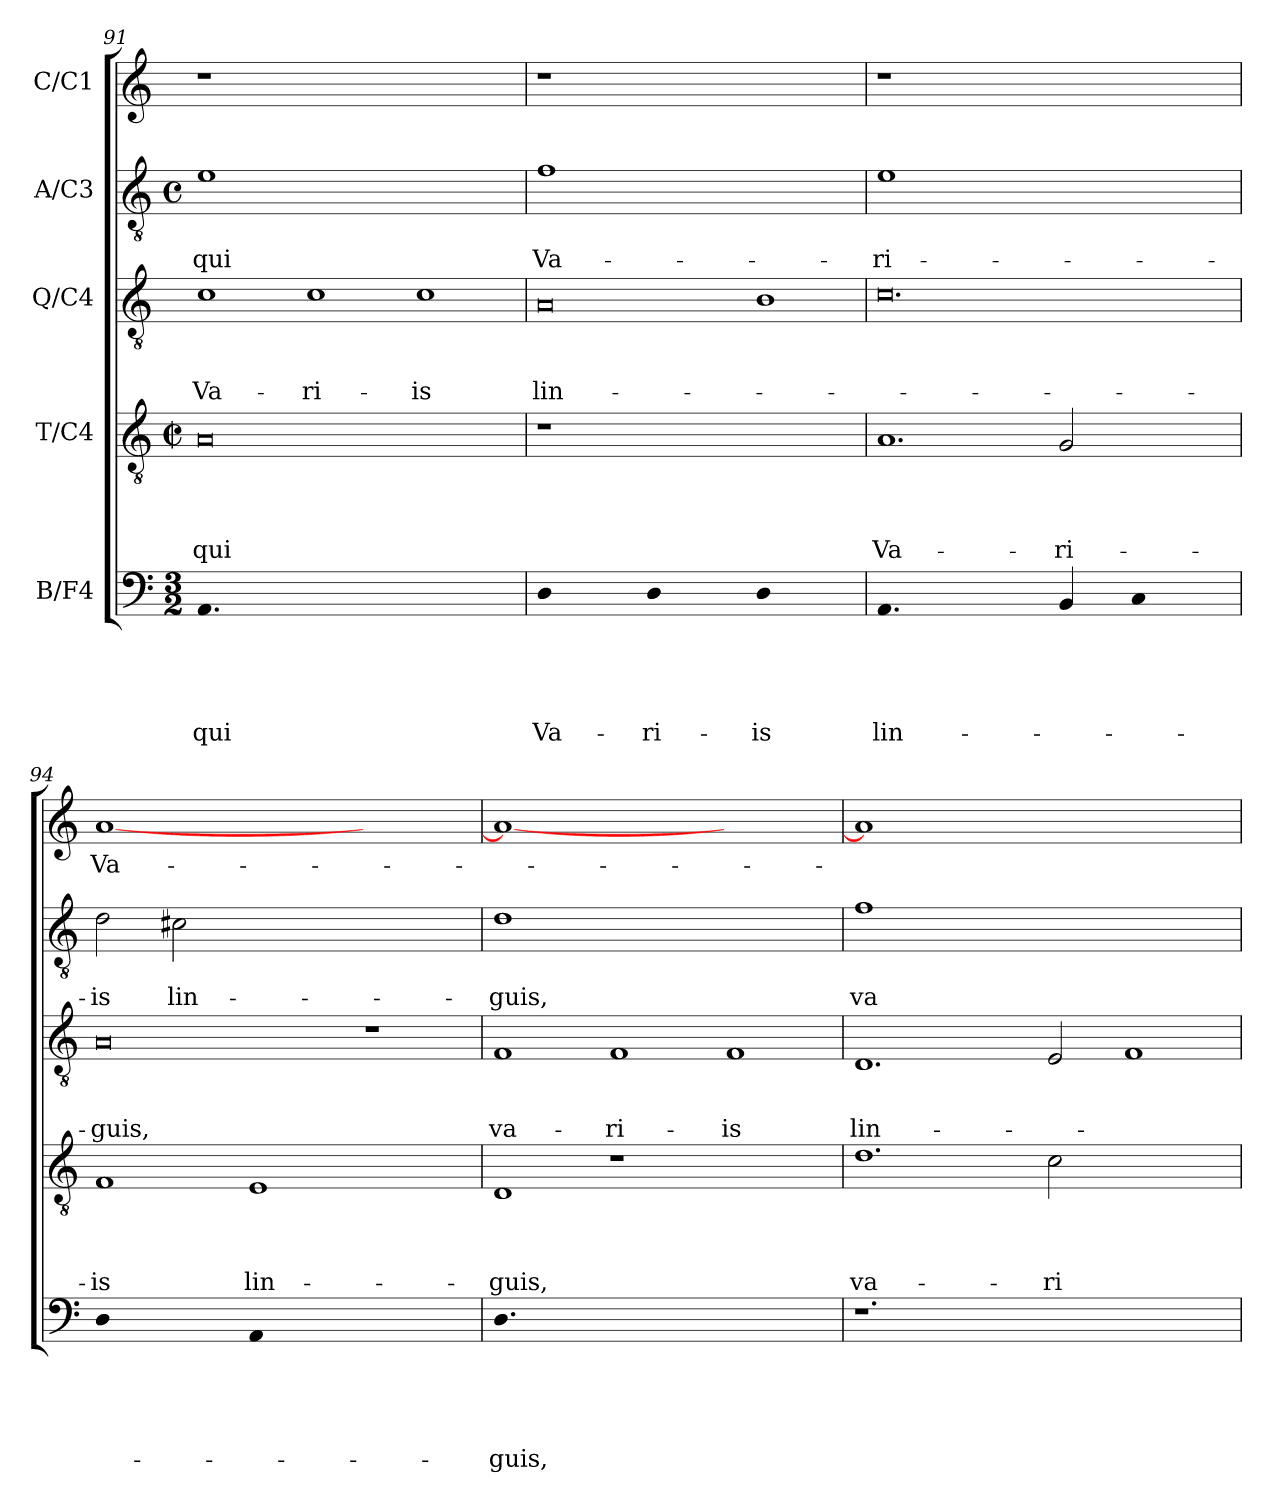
**kern	**text	**text	**text	**text	**text	**kern	**text	**text	**text	**text	**kern	**text	**text	**text	**kern	**text	**text	**kern	**text
*part5	*part5	*part5	*part5	*part5	*part5	*part4	*part4	*part4	*part4	*part4	*part3	*part3	*part3	*part3	*part2	*part2	*part2	*part1	*part1
*staff5	*staff5	*staff5	*staff5	*staff5	*staff5	*staff4	*staff4	*staff4	*staff4	*staff4	*staff3	*staff3	*staff3	*staff3	*staff2	*staff2	*staff2	*staff1	*staff1
*I"B/F4	*	*	*	*	*	*I"T/C4	*	*	*	*	*I"Q/C4	*	*	*	*I"A/C3	*	*	*I"C/C1	*
*clefF4	*	*	*	*	*	*clefGv2	*	*	*	*	*clefGv2	*	*	*	*clefGv2	*	*	*clefG2	*
*k[]	*	*	*	*	*	*k[]	*	*	*	*	*k[]	*	*	*	*k[]	*	*	*k[]	*
*C:	*	*	*	*	*	*C:	*	*	*	*	*C:	*	*	*	*C:	*	*	*C:	*
*M3/2	*	*	*	*	*	*M2/2	*	*	*	*	*	*	*	*	*M4/4	*	*	*	*
*	*	*	*	*	*	*met(c|)	*	*	*	*	*	*	*	*	*met(c)	*	*	*	*
=91	=91	=91	=91	=91	=91	=91	=91	=91	=91	=91	=91	=91	=91	=91	=91	=91	=91	=91	=91
!LO:N:head=solid	!	!	!	!	!LO:LY:b	!	!	!	!	!LO:LY:b	!	!	!	!LO:LY:b	!	!	!LO:LY:b	!	!
0.AA	.	.	.	.	-qui	0A	.	.	.	-qui	1c<	.	.	Va-	1e>	.	-qui	1r	.
!	!	!	!	!	!	!	!	!	!	!	!	!	!	!LO:LY:b	!	!	!	!	!
.	.	.	.	.	.	.	.	.	.	.	1c	.	.	-ri-	0ryy	.	.	0ryy	.
!	!	!	!	!	!	!	!	!	!	!	!	!	!	!LO:LY:b	!	!	!	!	!
.	.	.	.	.	.	1ryy	.	.	.	.	1c	.	.	-is	.	.	.	.	.
=92	=92	=92	=92	=92	=92	=92	=92	=92	=92	=92	=92	=92	=92	=92	=92	=92	=92	=92	=92
!LO:N:head=solid	!	!	!	!	!LO:LY:b	!	!	!	!	!	!	!	!	!LO:LY:b	!	!	!LO:LY:b	!	!
1D	.	.	.	.	Va-	1r	.	.	.	.	0A	.	.	lin-	1f	.	Va-	1r	.
!LO:N:head=solid	!	!	!	!	!LO:LY:b	!	!	!	!	!	!	!	!	!	!	!	!	!	!
1D	.	.	.	.	-ri-	0ryy	.	.	.	.	.	.	.	.	0ryy	.	.	0ryy	.
!LO:N:head=solid	!	!	!	!	!LO:LY:b	!	!	!	!	!	!	!	!	!	!	!	!	!	!
1D	.	.	.	.	-is	.	.	.	.	.	1B	.	.	.	.	.	.	.	.
=93	=93	=93	=93	=93	=93	=93	=93	=93	=93	=93	=93	=93	=93	=93	=93	=93	=93	=93	=93
!LO:N:head=solid	!	!	!	!	!LO:LY:b	!	!	!	!	!LO:LY:b	!	!	!	!	!	!	!LO:LY:b	!	!
1.AA	.	.	.	.	lin-	1.A	.	.	.	Va-	0.c	.	.	.	1e	.	-ri-	1r	.
.	.	.	.	.	.	.	.	.	.	.	.	.	.	.	0ryy	.	.	0ryy	.
!LO:N:head=solid	!	!	!	!	!	!	!	!	!	!LO:LY:b	!	!	!	!	!	!	!	!	!
2BB/	.	.	.	.	.	2G/	.	.	.	-ri-	.	.	.	.	.	.	.	.	.
!LO:N:head=solid	!	!	!	!	!	!	!	!	!	!	!	!	!	!	!	!	!	!	!
1C	.	.	.	.	.	1ryy	.	.	.	.	.	.	.	.	.	.	.	.	.
=94	=94	=94	=94	=94	=94	=94	=94	=94	=94	=94	=94	=94	=94	=94	=94	=94	=94	=94	=94
!LO:N:head=solid	!	!	!	!	!	!	!	!	!	!LO:LY:b	!	!	!	!LO:LY:b	!	!	!LO:LY:b	!	!LO:LY:b
1D	.	.	.	.	.	1F	.	.	.	-is	0A	.	.	-guis,	2d\	.	-is	[1a	Va-
!	!	!	!	!	!	!	!	!	!	!	!	!	!	!	!	!	!LO:LY:b	!	!
.	.	.	.	.	.	.	.	.	.	.	.	.	.	.	2c#X\	.	lin-	.	.
!LO:N:head=solid	!	!	!	!	!	!	!	!	!	!LO:LY:b	!	!	!	!	!	!	!	!	!
0AA	.	.	.	.	.	1E	.	.	.	lin-	.	.	.	.	0ryy	.	.	0ryy	.
.	.	.	.	.	.	1ryy	.	.	.	.	1r	.	.	.	.	.	.	.	.
=95	=95	=95	=95	=95	=95	=95	=95	=95	=95	=95	=95	=95	=95	=95	=95	=95	=95	=95	=95
!LO:N:head=solid	!	!	!	!	!LO:LY:b	!	!	!	!	!LO:LY:b	!	!	!	!LO:LY:b	!	!	!LO:LY:b	!	!
0.D	.	.	.	.	-guis,	1D	.	.	.	-guis,	1F	.	.	va-	1d	.	-guis,	1a_	.
!	!	!	!	!	!	!	!	!	!	!	!	!	!	!LO:LY:b	!	!	!	!	!
.	.	.	.	.	.	1r	.	.	.	.	1F	.	.	-ri-	0ryy	.	.	0ryy	.
!	!	!	!	!	!	!	!	!	!	!	!	!	!	!LO:LY:b	!	!	!	!	!
.	.	.	.	.	.	1ryy	.	.	.	.	1F	.	.	-is	.	.	.	.	.
=96	=96	=96	=96	=96	=96	=96	=96	=96	=96	=96	=96	=96	=96	=96	=96	=96	=96	=96	=96
!	!	!	!	!	!	!	!	!	!	!LO:LY:b	!	!	!	!LO:LY:b	!	!	!LO:LY:b	!	!
1.r	.	.	.	.	.	1.d	.	.	.	va-	1.D	.	.	lin-	1f	.	va-	1a]	.
.	.	.	.	.	.	.	.	.	.	.	.	.	.	.	0ryy	.	.	0ryy	.
!	!	!	!	!	!	!	!	!	!	!LO:LY:b	!	!	!	!	!	!	!	!	!
1.ryy	.	.	.	.	.	2c\	.	.	.	-ri-	2E/	.	.	.	.	.	.	.	.
.	.	.	.	.	.	1ryy	.	.	.	.	1F	.	.	.	.	.	.	.	.
=	=	=	=	=	=	=	=	=	=	=	=	=	=	=	=	=	=	=	=
*-	*-	*-	*-	*-	*-	*-	*-	*-	*-	*-	*-	*-	*-	*-	*-	*-	*-	*-	*-
